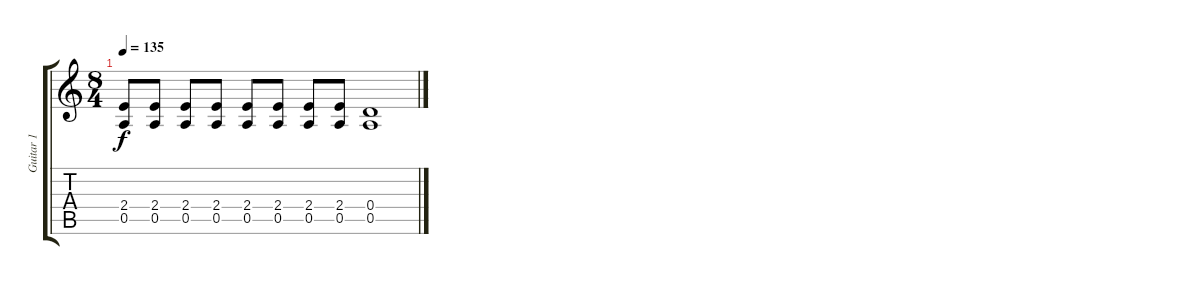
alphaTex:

\track ("Guitar 1" "Guitar 1") {instrument distortionguitar}
\staff {score tabs}
\tuning (E4 B3 G3 D3 A2 E2) {hide}
\ts (8 4)
\tempo 135
\clef g2
\ks c
(2.4 0.5).8{dy f} (2.4 0.5).8 (2.4 0.5).8 (2.4 0.5).8 (2.4 0.5).8 (2.4 0.5).8 (2.4 0.5).8 (2.4 0.5).8 (0.4 0.5).1
